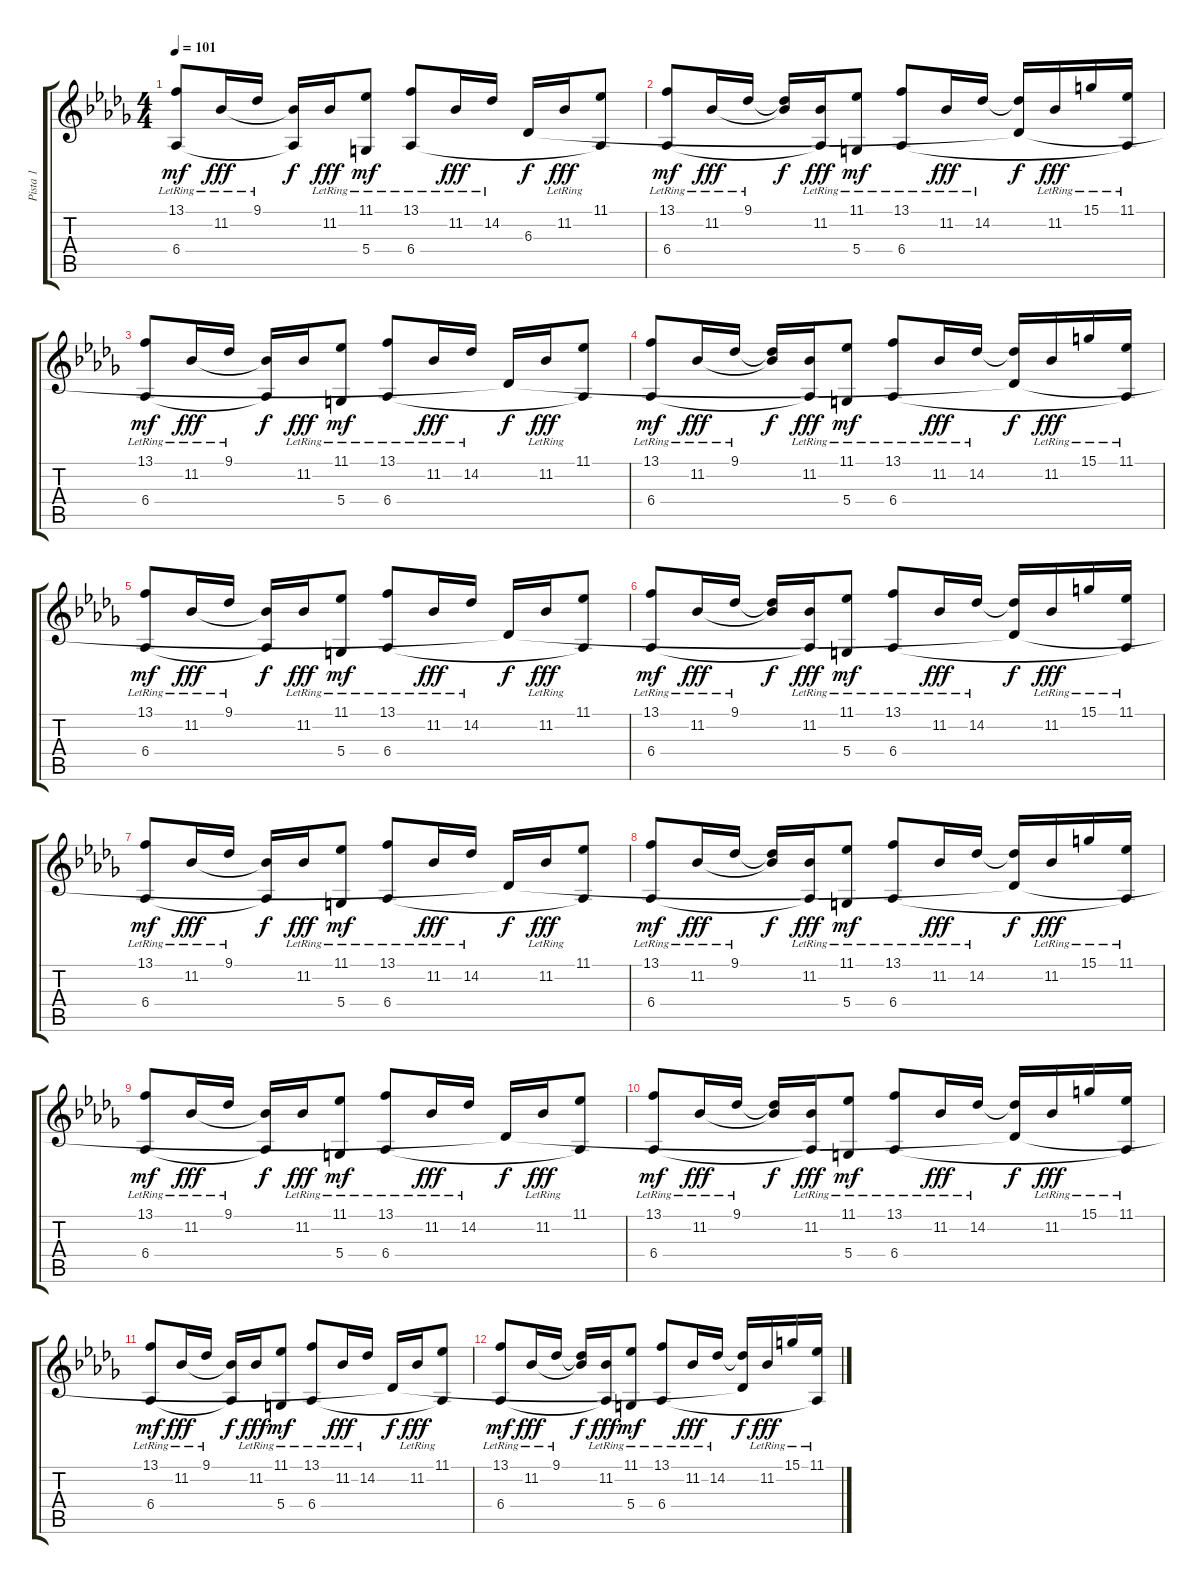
\track ("Pista 1" "Pista 1") {instrument brightacousticpiano}
\staff {score tabs}
\tuning (E4 B3 G3 D3 A2 E2) {hide}
\ts (4 4)
\tempo 101
\clef g2
\ks db
(13.1{lr} 6.4{lr}).8{dy mf} 11.2{lr}.16{dy fff} 9.1{lr}.16 (11.2{t} 6.4{t}).16{dy f} 11.2{lr}.16{dy fff} (11.1{lr} 5.4{lr}).8{dy mf} (13.1{lr} 6.4{lr}).8 11.2{lr}.16{dy fff} 14.2{lr}.16 6.3{t}.16{dy f} 11.2{lr}.16{dy fff} (11.1 6.4{t}).8 |
(13.1{lr} 6.4{lr}).8{dy mf} 11.2{lr}.16{dy fff} 9.1{lr}.16 (9.1{t} 11.2{t}).16{dy f} (11.2{lr} 6.4{t}).16{dy fff} (11.1{lr} 5.4{lr}).8{dy mf} (13.1{lr} 6.4{lr}).8 11.2{lr}.16{dy fff} 14.2{lr}.16 (14.2{t} 6.3{t}).16{dy f} 11.2{lr}.16{dy fff} 15.1{lr}.16 (11.1{lr} 6.4{t}).16 |
(13.1{lr} 6.4{lr}).8{dy mf} 11.2{lr}.16{dy fff} 9.1{lr}.16 (11.2{t} 6.4{t}).16{dy f} 11.2{lr}.16{dy fff} (11.1{lr} 5.4{lr}).8{dy mf} (13.1{lr} 6.4{lr}).8 11.2{lr}.16{dy fff} 14.2{lr}.16 6.3{t}.16{dy f} 11.2{lr}.16{dy fff} (11.1 6.4{t}).8 |
(13.1{lr} 6.4{lr}).8{dy mf} 11.2{lr}.16{dy fff} 9.1{lr}.16 (9.1{t} 11.2{t}).16{dy f} (11.2{lr} 6.4{t}).16{dy fff} (11.1{lr} 5.4{lr}).8{dy mf} (13.1{lr} 6.4{lr}).8 11.2{lr}.16{dy fff} 14.2{lr}.16 (14.2{t} 6.3{t}).16{dy f} 11.2{lr}.16{dy fff} 15.1{lr}.16 (11.1{lr} 6.4{t}).16 |
(13.1{lr} 6.4{lr}).8{dy mf} 11.2{lr}.16{dy fff} 9.1{lr}.16 (11.2{t} 6.4{t}).16{dy f} 11.2{lr}.16{dy fff} (11.1{lr} 5.4{lr}).8{dy mf} (13.1{lr} 6.4{lr}).8 11.2{lr}.16{dy fff} 14.2{lr}.16 6.3{t}.16{dy f} 11.2{lr}.16{dy fff} (11.1 6.4{t}).8 |
(13.1{lr} 6.4{lr}).8{dy mf} 11.2{lr}.16{dy fff} 9.1{lr}.16 (9.1{t} 11.2{t}).16{dy f} (11.2{lr} 6.4{t}).16{dy fff} (11.1{lr} 5.4{lr}).8{dy mf} (13.1{lr} 6.4{lr}).8 11.2{lr}.16{dy fff} 14.2{lr}.16 (14.2{t} 6.3{t}).16{dy f} 11.2{lr}.16{dy fff} 15.1{lr}.16 (11.1{lr} 6.4{t}).16 |
(13.1{lr} 6.4{lr}).8{dy mf} 11.2{lr}.16{dy fff} 9.1{lr}.16 (11.2{t} 6.4{t}).16{dy f} 11.2{lr}.16{dy fff} (11.1{lr} 5.4{lr}).8{dy mf} (13.1{lr} 6.4{lr}).8 11.2{lr}.16{dy fff} 14.2{lr}.16 6.3{t}.16{dy f} 11.2{lr}.16{dy fff} (11.1 6.4{t}).8 |
(13.1{lr} 6.4{lr}).8{dy mf} 11.2{lr}.16{dy fff} 9.1{lr}.16 (9.1{t} 11.2{t}).16{dy f} (11.2{lr} 6.4{t}).16{dy fff} (11.1{lr} 5.4{lr}).8{dy mf} (13.1{lr} 6.4{lr}).8 11.2{lr}.16{dy fff} 14.2{lr}.16 (14.2{t} 6.3{t}).16{dy f} 11.2{lr}.16{dy fff} 15.1{lr}.16 (11.1{lr} 6.4{t}).16 |
(13.1{lr} 6.4{lr}).8{dy mf} 11.2{lr}.16{dy fff} 9.1{lr}.16 (11.2{t} 6.4{t}).16{dy f} 11.2{lr}.16{dy fff} (11.1{lr} 5.4{lr}).8{dy mf} (13.1{lr} 6.4{lr}).8 11.2{lr}.16{dy fff} 14.2{lr}.16 6.3{t}.16{dy f} 11.2{lr}.16{dy fff} (11.1 6.4{t}).8 |
(13.1{lr} 6.4{lr}).8{dy mf} 11.2{lr}.16{dy fff} 9.1{lr}.16 (9.1{t} 11.2{t}).16{dy f} (11.2{lr} 6.4{t}).16{dy fff} (11.1{lr} 5.4{lr}).8{dy mf} (13.1{lr} 6.4{lr}).8 11.2{lr}.16{dy fff} 14.2{lr}.16 (14.2{t} 6.3{t}).16{dy f} 11.2{lr}.16{dy fff} 15.1{lr}.16 (11.1{lr} 6.4{t}).16 |
(13.1{lr} 6.4{lr}).8{dy mf} 11.2{lr}.16{dy fff} 9.1{lr}.16 (11.2{t} 6.4{t}).16{dy f} 11.2{lr}.16{dy fff} (11.1{lr} 5.4{lr}).8{dy mf} (13.1{lr} 6.4{lr}).8 11.2{lr}.16{dy fff} 14.2{lr}.16 6.3{t}.16{dy f} 11.2{lr}.16{dy fff} (11.1 6.4{t}).8 |
(13.1{lr} 6.4{lr}).8{dy mf} 11.2{lr}.16{dy fff} 9.1{lr}.16 (9.1{t} 11.2{t}).16{dy f} (11.2{lr} 6.4{t}).16{dy fff} (11.1{lr} 5.4{lr}).8{dy mf} (13.1{lr} 6.4{lr}).8 11.2{lr}.16{dy fff} 14.2{lr}.16 (14.2{t} 6.3{t}).16{dy f} 11.2{lr}.16{dy fff} 15.1{lr}.16 (11.1{lr} 6.4{t}).16
